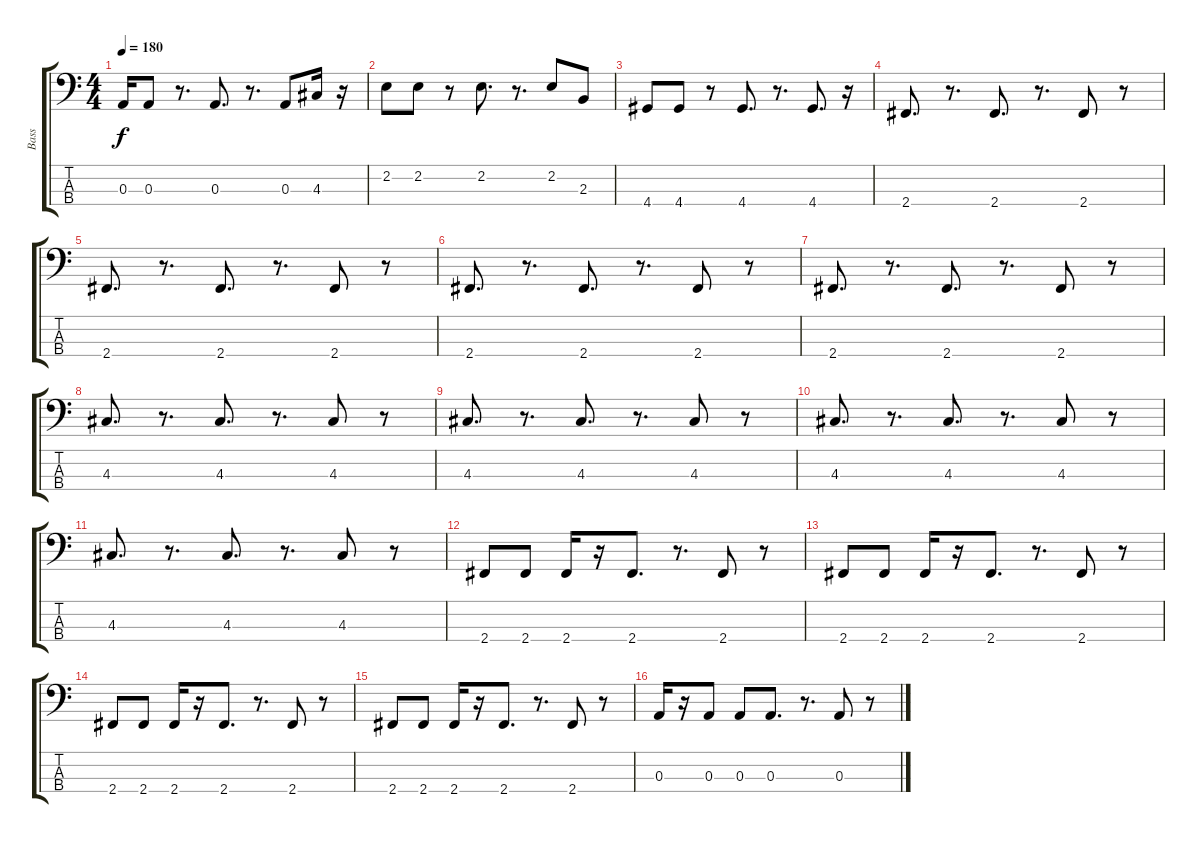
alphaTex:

\track ("Bass" "Bass") {instrument electricbassfinger}
\staff {score tabs}
\tuning (G2 D2 A1 E1) {hide}
\ts (4 4)
\tempo 180
\clef f4
\ks c
0.3.16{dy f} 0.3.8 r.8{d} 0.3.8{d} r.8{d} 0.3.8 4.3.16 r.16 |
2.2.8 2.2.8 r.8 2.2.8{d} r.8{d} 2.2.8 2.3.8 |
4.4.8 4.4.8 r.8 4.4.8{d} r.8{d} 4.4.8{d} r.16 |
2.4.8{d} r.8{d} 2.4.8{d} r.8{d} 2.4.8 r.8 |
2.4.8{d} r.8{d} 2.4.8{d} r.8{d} 2.4.8 r.8 |
2.4.8{d} r.8{d} 2.4.8{d} r.8{d} 2.4.8 r.8 |
2.4.8{d} r.8{d} 2.4.8{d} r.8{d} 2.4.8 r.8 |
4.3.8{d} r.8{d} 4.3.8{d} r.8{d} 4.3.8 r.8 |
4.3.8{d} r.8{d} 4.3.8{d} r.8{d} 4.3.8 r.8 |
4.3.8{d} r.8{d} 4.3.8{d} r.8{d} 4.3.8 r.8 |
4.3.8{d} r.8{d} 4.3.8{d} r.8{d} 4.3.8 r.8 |
2.4.8 2.4.8 2.4.16 r.16 2.4.8{d} r.8{d} 2.4.8 r.8 |
2.4.8 2.4.8 2.4.16 r.16 2.4.8{d} r.8{d} 2.4.8 r.8 |
2.4.8 2.4.8 2.4.16 r.16 2.4.8{d} r.8{d} 2.4.8 r.8 |
2.4.8 2.4.8 2.4.16 r.16 2.4.8{d} r.8{d} 2.4.8 r.8 |
0.3.16 r.16 0.3.8 0.3.8 0.3.8{d} r.8{d} 0.3.8 r.8
